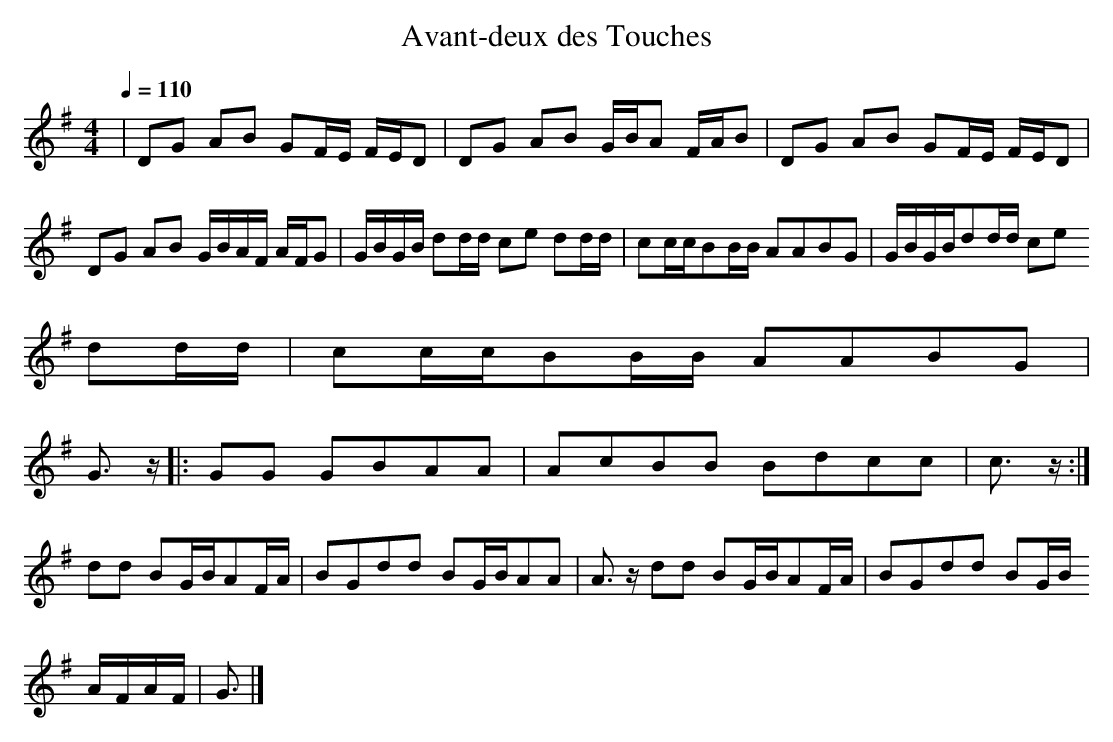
X:1
T:Avant-deux des Touches
M:4/4
L:1/8
Q:1/4=110
K:G
|DG AB GF/2E/2 F/2E/2D|DG AB G/2B/2A F/2A/2B|DG AB GF/2E/2 F/2E/2D|
DG AB G/2B/2A/2F/2 A/2F/2G | G/2B/2G/2B/2 dd/2d/2 ce dd/2d/2|cc/2c/2BB/2B/2 AABG|G/2B/2G/2B/2dd/2d/2 ce
dd/2d/2|cc/2c/2BB/2B/2 AABG|
G3/2 z/2 |:GG GBAA|AcBB Bdcc|c3/2 z/2:|
dd BG/2B/2AF/2A/2|BGdd BG/2B/2AA|A3/2 z/2 dd BG/2B/2AF/2A/2|BGdd BG/2B/2
A/2F/2A/2F/2|G3/2|]
